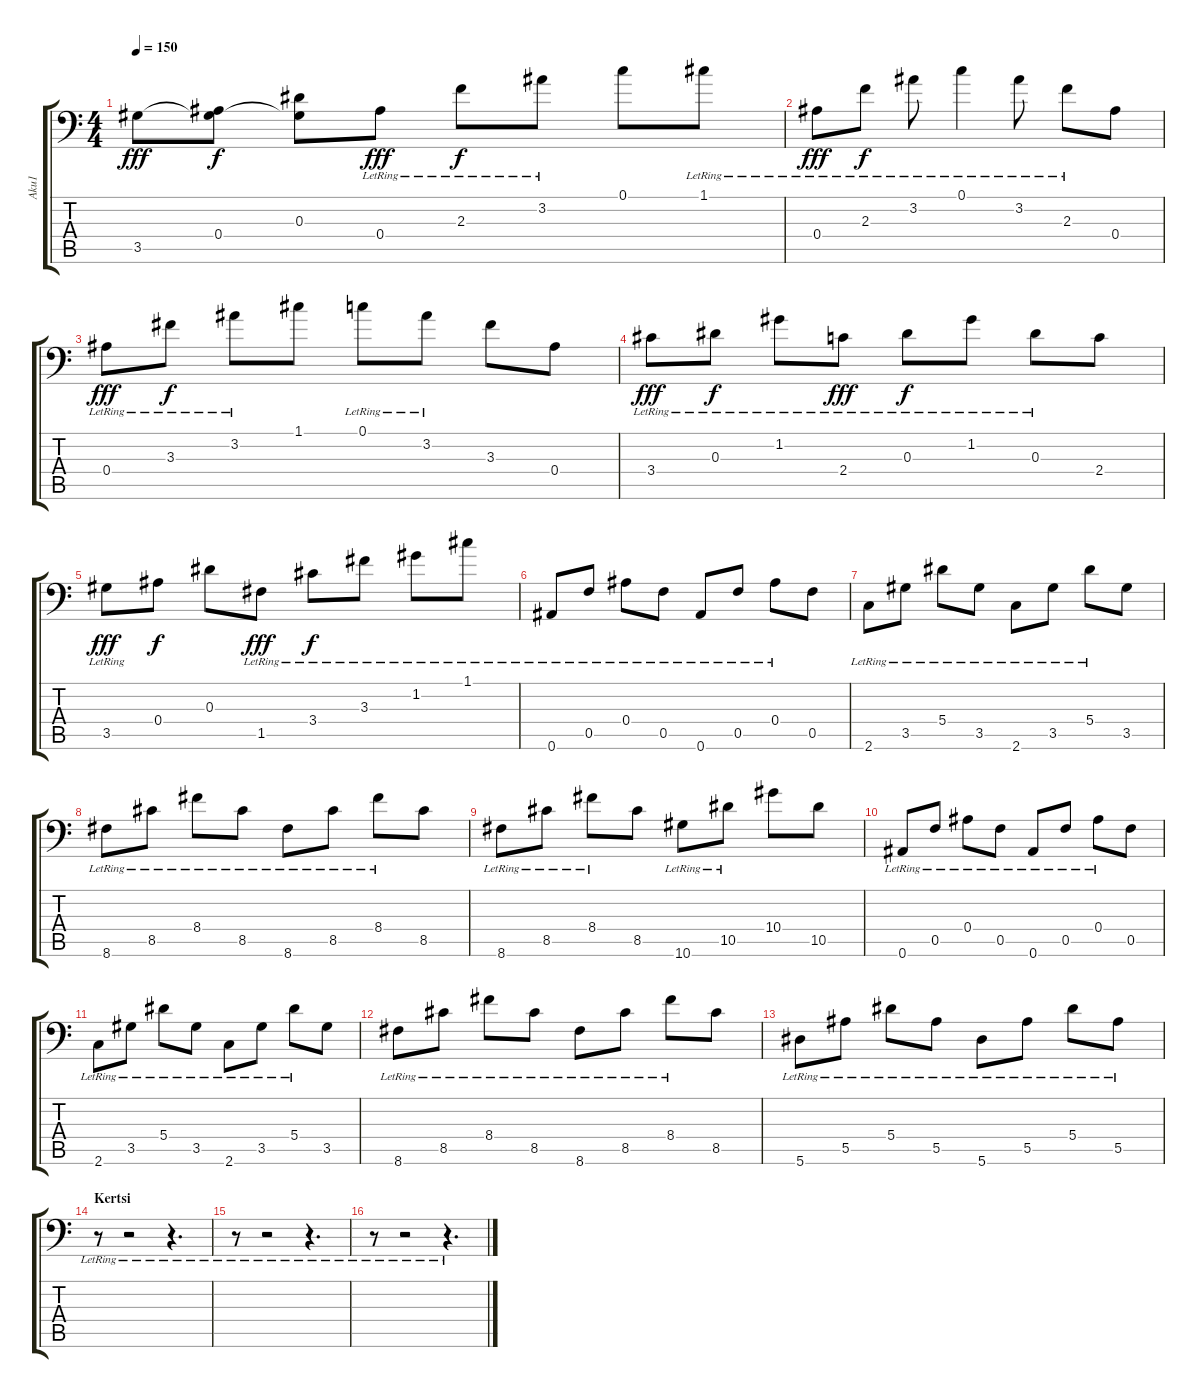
\track ("Aku1" "Aku1") {instrument acousticguitarsteel}
\staff {score tabs}
\tuning (C4 G3 Eb3 Bb2 F2 Bb1) {hide}
\ts (4 4)
\tempo 150
\clef f4
\ks c
3.5.8{dy fff} (0.4 3.5{t}).8{dy f} (0.3 3.5{t}).8 0.4{lr}.8{dy fff} 2.3{lr}.8{dy f} 3.2{lr}.8 0.1.8 1.1{lr}.8 |
0.4{lr}.8{dy fff} 2.3{lr}.8{dy f} 3.2{lr}.8 0.1{lr}.4 3.2{lr}.8 2.3{lr}.8 0.4.8 |
0.4{lr}.8{dy fff} 3.3{lr}.8{dy f} 3.2{lr}.8 1.1.8 0.1{lr}.8 3.2{lr}.8 3.3.8 0.4.8 |
3.4{lr}.8{dy fff} 0.3{lr}.8{dy f} 1.2{lr}.8 2.4{lr}.8{dy fff} 0.3{lr}.8{dy f} 1.2{lr}.8 0.3{lr}.8 2.4.8 |
3.5{lr}.8{dy fff} 0.4.8{dy f} 0.3.8 1.5{lr}.8{dy fff} 3.4{lr}.8{dy f} 3.3{lr}.8 1.2{lr}.8 1.1{lr}.8 |
0.6{lr}.8 0.5{lr}.8 0.4{lr}.8 0.5{lr}.8 0.6{lr}.8 0.5{lr}.8 0.4{lr}.8 0.5.8 |
2.6{lr}.8 3.5{lr}.8 5.4{lr}.8 3.5{lr}.8 2.6{lr}.8 3.5{lr}.8 5.4{lr}.8 3.5.8 |
8.6{lr}.8 8.5{lr}.8 8.4{lr}.8 8.5{lr}.8 8.6{lr}.8 8.5{lr}.8 8.4{lr}.8 8.5.8 |
8.6{lr}.8 8.5{lr}.8 8.4{lr}.8 8.5.8 10.6{lr}.8 10.5{lr}.8 10.4.8 10.5.8 |
0.6{lr}.8 0.5{lr}.8 0.4{lr}.8 0.5{lr}.8 0.6{lr}.8 0.5{lr}.8 0.4{lr}.8 0.5.8 |
2.6{lr}.8 3.5{lr}.8 5.4{lr}.8 3.5{lr}.8 2.6{lr}.8 3.5{lr}.8 5.4{lr}.8 3.5.8 |
8.6{lr}.8 8.5{lr}.8 8.4{lr}.8 8.5{lr}.8 8.6{lr}.8 8.5{lr}.8 8.4{lr}.8 8.5.8 |
5.6{lr}.8 5.5{lr}.8 5.4{lr}.8 5.5{lr}.8 5.6{lr}.8 5.5{lr}.8 5.4{lr}.8 5.5{lr}.8 |
\section ("" "Kertsi")
r.8 r.2 r.4{d} |
r.8 r.2 r.4{d} |
r.8 r.2 r.4{d}
